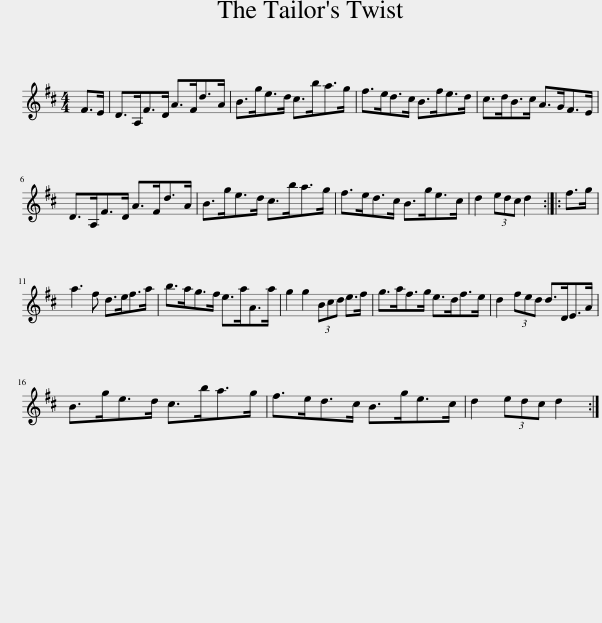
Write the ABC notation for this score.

X:1
L:1/8
M:4/4
I:linebreak $
K:D
V:1 treble
V:1
 F>E | D>A,F>D A>Fd>A | B>ge>d c>ba>g | f>ed>c B>fe>d | c>dB>c A>GF>E |$ %5
 D>A,F>D A>Fd>A | B>ge>d c>ba>g | f>ed>c B>ge>c | d2 (3edc d2 :: f>g |$ %10
 a3 f d>ef>a | b>ag>f e>aA>a | g2 g2 (3Bcd e>f | g>af>g e>df>e | d2 (3fed d>DE>A |$ %15
 B>ge>d c>ba>g | f>ed>c B>ge>c | d2 (3edc d2 :| %18
